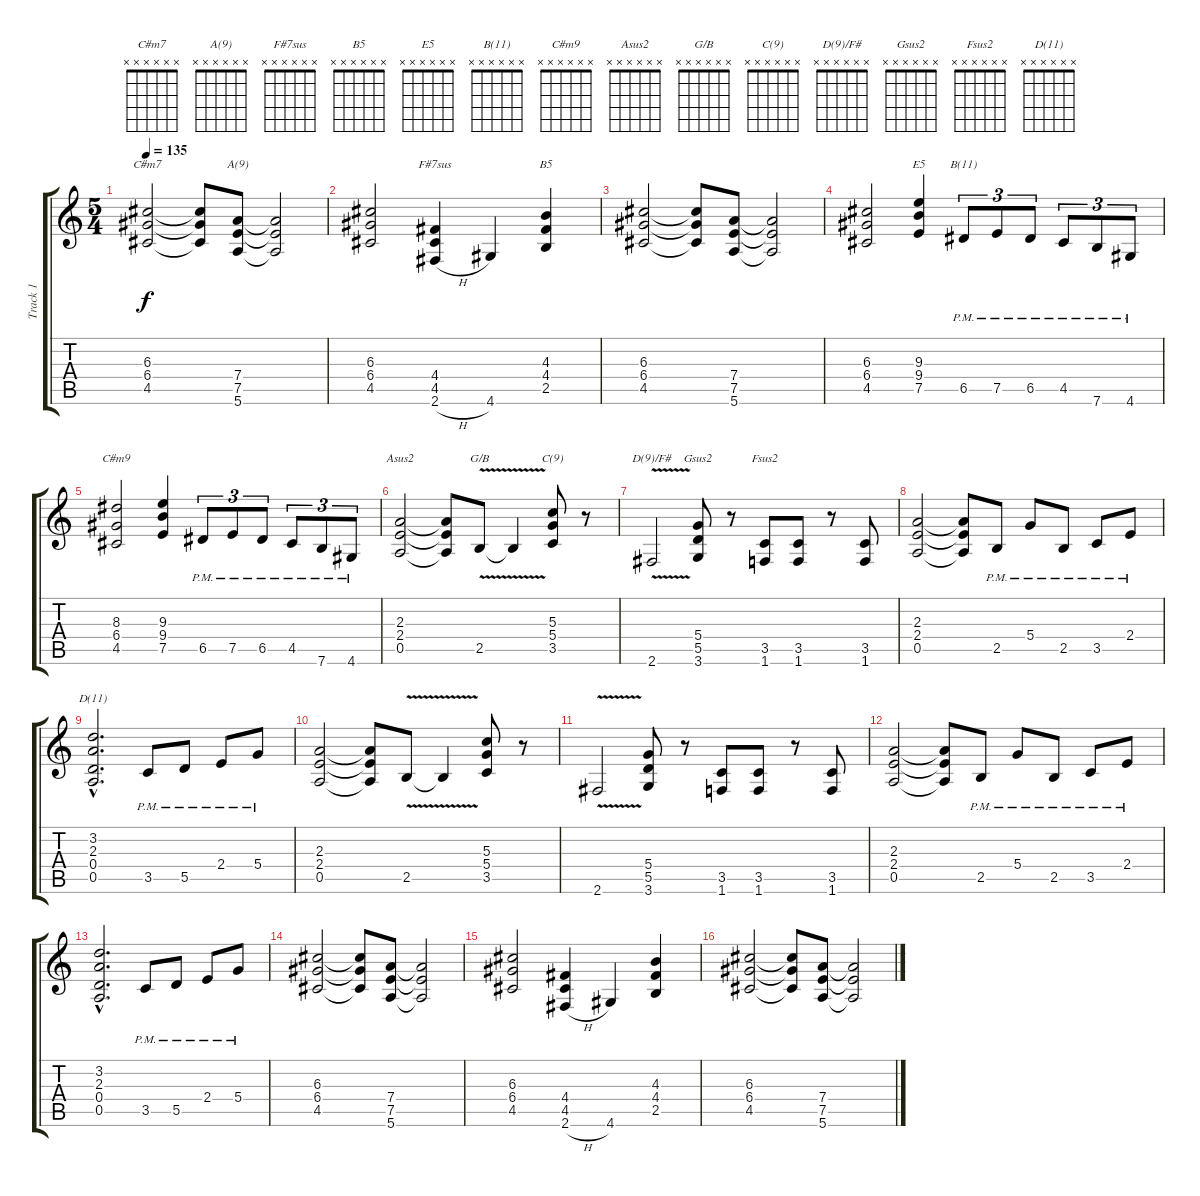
\track ("Track 1" "Track 1") {instrument distortionguitar}
\staff {score tabs}
\tuning (E4 B3 G3 D3 A2 E2) {hide}
\chord ("C#m7" x x x x x x)
\chord ("A(9)" x x x x x x)
\chord ("F#7sus" x x x x x x)
\chord ("B5" x x x x x x)
\chord ("E5" x x x x x x)
\chord ("B(11)" x x x x x x)
\chord ("C#m9" x x x x x x)
\chord ("Asus2" x x x x x x)
\chord ("G/B" x x x x x x)
\chord ("C(9)" x x x x x x)
\chord ("D(9)/F#" x x x x x x)
\chord ("Gsus2" x x x x x x)
\chord ("Fsus2" x x x x x x)
\chord ("D(11)" x x x x x x)
\ts (5 4)
\tempo 135
\clef g2
\ks c
(6.3 6.4 4.5).2{ch "C#m7" dy f} (6.3{t} 6.4{t} 4.5{t}).8 (7.4 7.5 5.6).8{ch "A(9)"} (7.4{t} 7.5{t} 5.6{t}).2 |
(6.3 6.4 4.5).2 (4.4 4.5 2.6{h}).4{ch "F#7sus"} 4.6.4 (4.3 4.4 2.5).4{ch "B5"} |
(6.3 6.4 4.5).2 (6.3{t} 6.4{t} 4.5{t}).8 (7.4 7.5 5.6).8 (7.4{t} 7.5{t} 5.6{t}).2 |
(6.3 6.4 4.5).2 (9.3 9.4 7.5).4{ch "E5"} 6.5{pm}.8{tu (3 2) ch "B(11)"} 7.5{pm}.8{tu (3 2)} 6.5{pm}.8{tu (3 2)} 4.5{pm}.8{tu (3 2)} 7.6{pm}.8{tu (3 2)} 4.6{pm}.8{tu (3 2)} |
(8.3 6.4 4.5).2{ch "C#m9"} (9.3 9.4 7.5).4 6.5{pm}.8{tu (3 2)} 7.5{pm}.8{tu (3 2)} 6.5{pm}.8{tu (3 2)} 4.5{pm}.8{tu (3 2)} 7.6{pm}.8{tu (3 2)} 4.6{pm}.8{tu (3 2)} |
(2.3 2.4 0.5).2{ch "Asus2"} (2.3{t} 2.4{t} 0.5{t}).8 2.5{v}.8{ch "G/B"} 2.5{t}.4 (5.3 5.4 3.5).8{ch "C(9)"} r.8 |
2.6{v}.2{ch "D(9)/F#"} (5.4 5.5 3.6).8{ch "Gsus2"} r.8 (3.5 1.6).8{ch "Fsus2"} (3.5 1.6).8 r.8 (3.5 1.6).8 |
(2.3 2.4 0.5).2 (2.3{t} 2.4{t} 0.5{t}).8 2.5{pm}.8 5.4{pm}.8 2.5{pm}.8 3.5{pm}.8 2.4{pm}.8 |
(3.2{hac} 2.3{hac} 0.4{hac} 0.5{hac}).2{d ch "D(11)"} 3.5{pm}.8 5.5{pm}.8 2.4{pm}.8 5.4{pm}.8 |
(2.3 2.4 0.5).2{volume 8} (2.3{t} 2.4{t} 0.5{t}).8 2.5{v}.8 2.5{t}.4 (5.3 5.4 3.5).8 r.8 |
2.6{v}.2 (5.4 5.5 3.6).8 r.8 (3.5 1.6).8 (3.5 1.6).8 r.8 (3.5 1.6).8 |
(2.3 2.4 0.5).2 (2.3{t} 2.4{t} 0.5{t}).8 2.5{pm}.8 5.4{pm}.8 2.5{pm}.8 3.5{pm}.8 2.4{pm}.8 |
(3.2{hac} 2.3{hac} 0.4{hac} 0.5{hac}).2{d} 3.5{pm}.8 5.5{pm}.8 2.4{pm}.8 5.4{pm}.8 |
(6.3 6.4 4.5).2 (6.3{t} 6.4{t} 4.5{t}).8 (7.4 7.5 5.6).8 (7.4{t} 7.5{t} 5.6{t}).2 |
(6.3 6.4 4.5).2 (4.4 4.5 2.6{h}).4 4.6.4 (4.3 4.4 2.5).4 |
(6.3 6.4 4.5).2 (6.3{t} 6.4{t} 4.5{t}).8 (7.4 7.5 5.6).8 (7.4{t} 7.5{t} 5.6{t}).2
